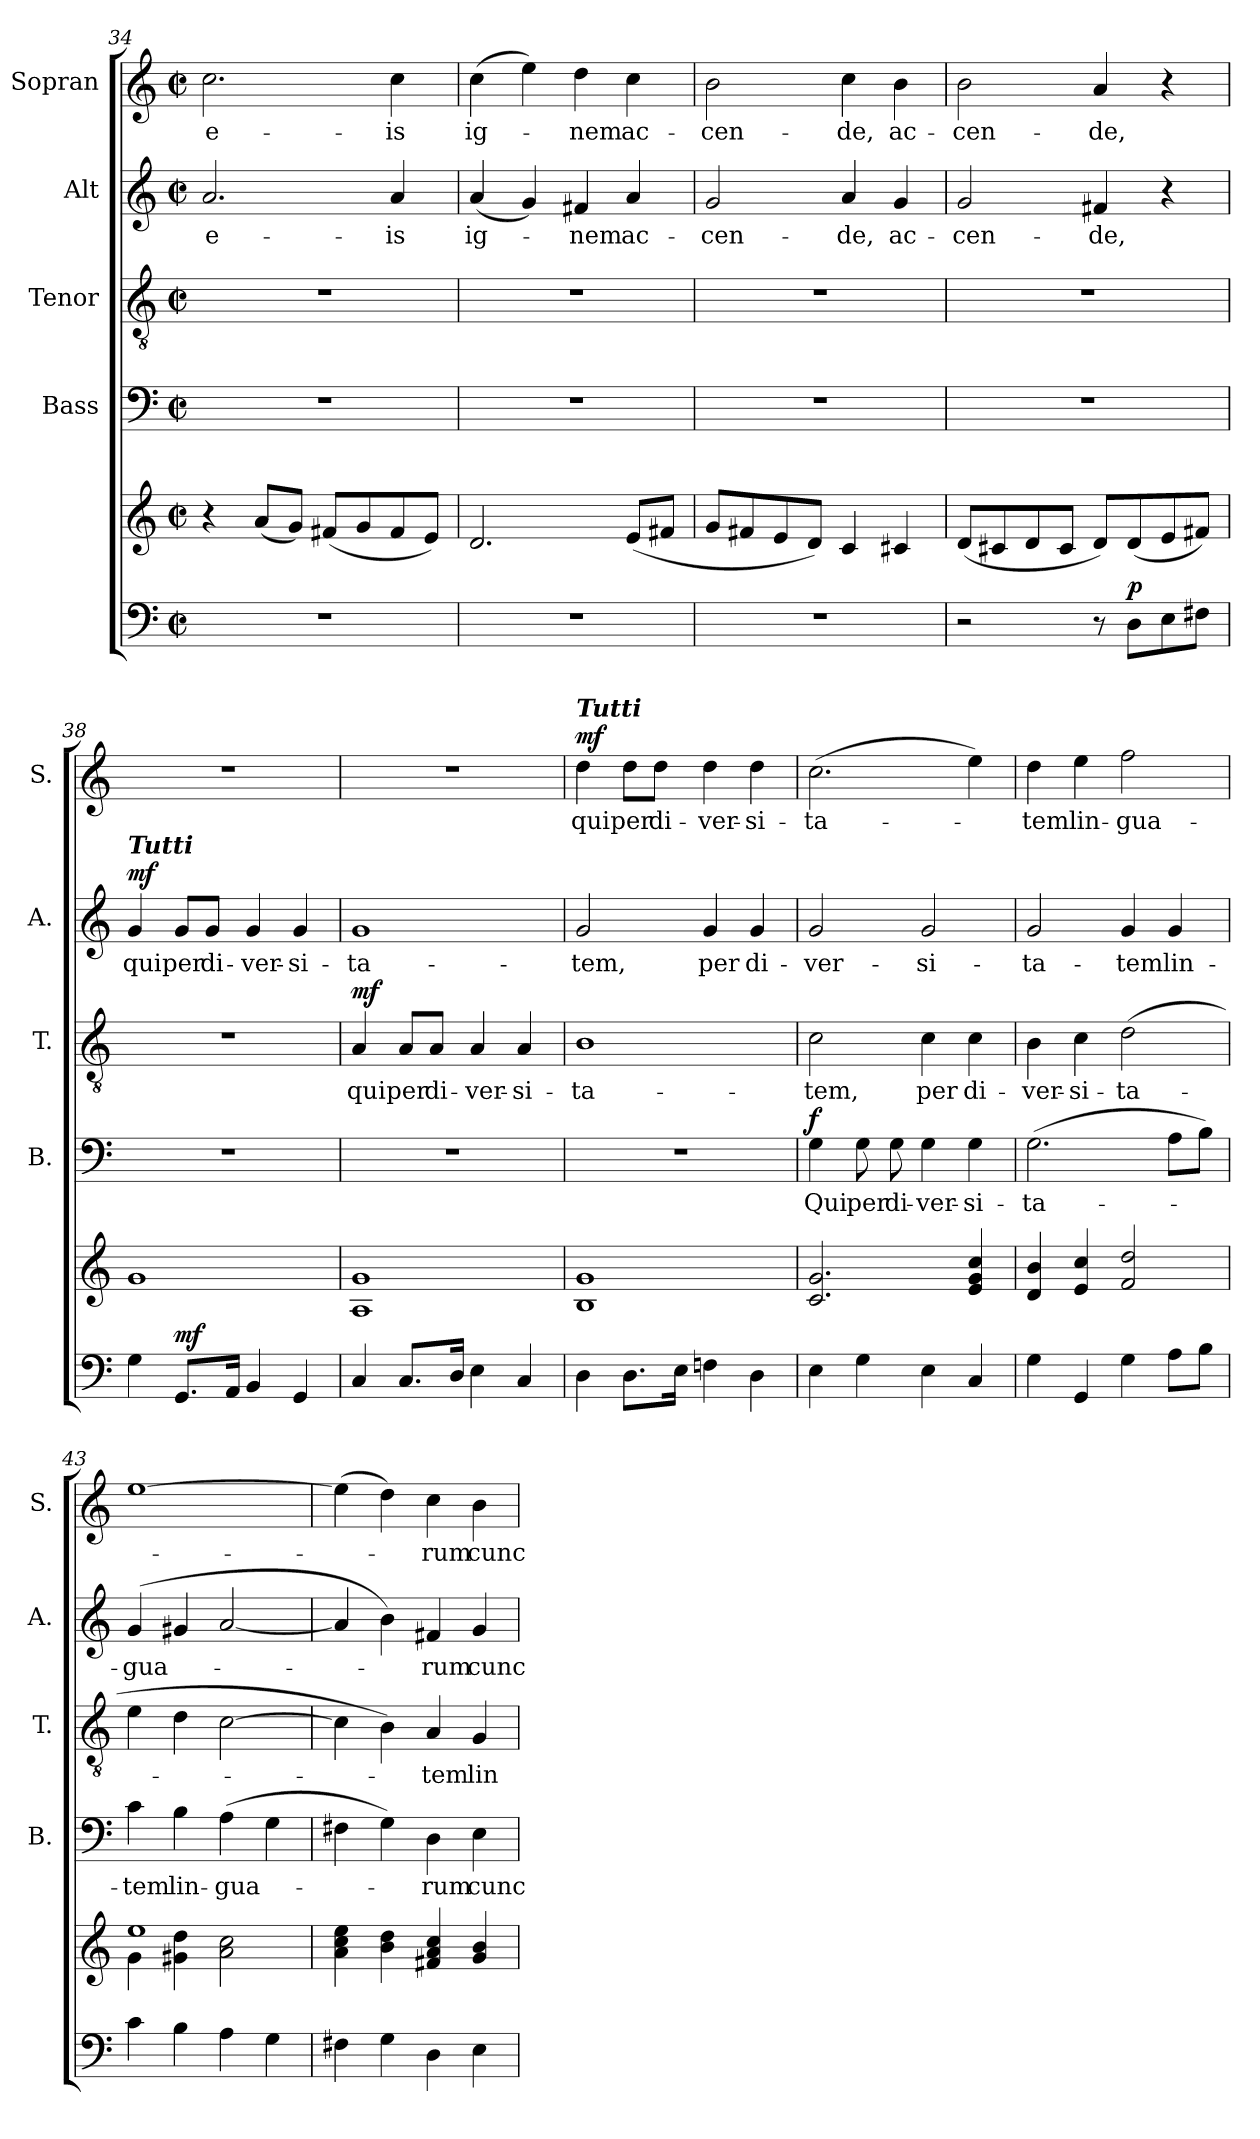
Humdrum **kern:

**kern	**kern	**dynam	**kern	**text	**dynam	**kern	**text	**dynam	**kern	**text	**dynam	**kern	**text	**dynam
*part5	*part5	*part5	*part4	*part4	*part4	*part3	*part3	*part3	*part2	*part2	*part2	*part1	*part1	*part1
*staff6	*staff5	*staff5/6	*staff4	*staff4	*staff4	*staff3	*staff3	*staff3	*staff2	*staff2	*staff2	*staff1	*staff1	*staff1
*	*	*	*I"Bass	*	*	*I"Tenor	*	*	*I"Alt	*	*	*I"Sopran	*	*
*	*	*	*I'B.	*	*	*I'T.	*	*	*I'A.	*	*	*I'S.	*	*
!!LO:PB:g=z
*clefF4	*clefG2	*	*clefF4	*	*	*clefGv2	*	*	*clefG2	*	*	*clefG2	*	*
*k[]	*k[]	*	*k[]	*	*	*k[]	*	*	*k[]	*	*	*k[]	*	*
*C:	*C:	*	*C:	*	*	*C:	*	*	*C:	*	*	*C:	*	*
*M2/2	*M2/2	*	*M2/2	*	*	*M2/2	*	*	*M2/2	*	*	*M2/2	*	*
*met(c|)	*met(c|)	*	*met(c|)	*	*	*met(c|)	*	*	*met(c|)	*	*	*met(c|)	*	*
=34	=34	=34	=34	=34	=34	=34	=34	=34	=34	=34	=34	=34	=34	=34
!	!	!	!	!	!	!	!	!	!	!LO:LY:b	!	!	!LO:LY:b	!
1r	4r	.	1r	.	.	1r	.	.	2.a/	e-	.	2.cc\	e-	.
.	(<8a/L	.	.	.	.	.	.	.	.	.	.	.	.	.
.	8g/J)	.	.	.	.	.	.	.	.	.	.	.	.	.
.	(<8f#X/L	.	.	.	.	.	.	.	.	.	.	.	.	.
.	8g/	.	.	.	.	.	.	.	.	.	.	.	.	.
!	!	!	!	!	!	!	!	!	!	!LO:LY:b	!	!	!LO:LY:b	!
.	8f#/	.	.	.	.	.	.	.	4a/	-is	.	4cc\	-is	.
.	8e/J)	.	.	.	.	.	.	.	.	.	.	.	.	.
=35	=35	=35	=35	=35	=35	=35	=35	=35	=35	=35	=35	=35	=35	=35
!	!	!	!	!	!	!	!	!	!	!LO:LY:b	!	!	!LO:LY:b	!
1r	2.d/	.	1r	.	.	1r	.	.	(<4a/	ig-	.	(>4cc\	ig-	.
.	.	.	.	.	.	.	.	.	4g/)	.	.	4ee\)	.	.
!	!	!	!	!	!	!	!	!	!	!LO:LY:b	!	!	!LO:LY:b	!
.	.	.	.	.	.	.	.	.	4f#X/	-nem	.	4dd\	-nem	.
!	!	!	!	!	!	!	!	!	!	!LO:LY:b	!	!	!LO:LY:b	!
.	(<8e/L	.	.	.	.	.	.	.	4a/	ac-	.	4cc\	ac-	.
.	8f#X/J	.	.	.	.	.	.	.	.	.	.	.	.	.
=36	=36	=36	=36	=36	=36	=36	=36	=36	=36	=36	=36	=36	=36	=36
!	!	!	!	!	!	!	!	!	!	!LO:LY:b	!	!	!LO:LY:b	!
1r	8g/L	.	1r	.	.	1r	.	.	2g/	-cen-	.	2b\	-cen-	.
.	8f#X/	.	.	.	.	.	.	.	.	.	.	.	.	.
.	8e/	.	.	.	.	.	.	.	.	.	.	.	.	.
.	8d/J)	.	.	.	.	.	.	.	.	.	.	.	.	.
!	!	!	!	!	!	!	!	!	!	!LO:LY:b	!	!	!LO:LY:b	!
.	4c/	.	.	.	.	.	.	.	4a/	-de,	.	4cc\	-de,	.
!	!	!	!	!	!	!	!	!	!	!LO:LY:b	!	!	!LO:LY:b	!
.	4c#X/	.	.	.	.	.	.	.	4g/	ac-	.	4b\	ac-	.
=37	=37	=37	=37	=37	=37	=37	=37	=37	=37	=37	=37	=37	=37	=37
!	!	!	!	!	!	!	!	!	!	!LO:LY:b	!	!	!LO:LY:b	!
2r	(<8d/L	.	1r	.	.	1r	.	.	2g/	-cen-	.	2b\	-cen-	.
.	8c#X/	.	.	.	.	.	.	.	.	.	.	.	.	.
.	8d/	.	.	.	.	.	.	.	.	.	.	.	.	.
.	8c#/J	.	.	.	.	.	.	.	.	.	.	.	.	.
!	!	!	!	!	!	!	!	!	!	!LO:LY:b	!	!	!LO:LY:b	!
8r	8d/L)	.	.	.	.	.	.	.	4f#X/	-de,	.	4a/	-de,	.
!	!	!LO:DY:a=2	!	!	!	!	!	!	!	!	!	!	!	!
8D\L	(<8d/	p	.	.	.	.	.	.	.	.	.	.	.	.
8E\	8e/	.	.	.	.	.	.	.	4r	.	.	4r	.	.
8F#X\J	8f#X/J)	.	.	.	.	.	.	.	.	.	.	.	.	.
=38	=38	=38	=38	=38	=38	=38	=38	=38	=38	=38	=38	=38	=38	=38
!	!	!	!	!	!	!	!	!	!LO:TX:a:Bi:t=Tutti	!	!	!	!	!
!	!	!	!	!	!	!	!	!	!	!LO:LY:b	!LO:DY:a	!	!	!
4G\	1g	.	1r	.	.	1r	.	.	4g/	qui	mf	1r	.	.
!	!	!LO:DY:a=2	!	!	!	!	!	!	!	!LO:LY:b	!	!	!	!
8.GG/L	.	mf	.	.	.	.	.	.	8g/L	per	.	.	.	.
!	!	!	!	!	!	!	!	!	!	!LO:LY:b	!	!	!	!
.	.	.	.	.	.	.	.	.	8g/J	di-	.	.	.	.
16AA/Jk	.	.	.	.	.	.	.	.	.	.	.	.	.	.
!	!	!	!	!	!	!	!	!	!	!LO:LY:b	!	!	!	!
4BB/	.	.	.	.	.	.	.	.	4g/	-ver-	.	.	.	.
!	!	!	!	!	!	!	!	!	!	!LO:LY:b	!	!	!	!
4GG/	.	.	.	.	.	.	.	.	4g/	-si-	.	.	.	.
!!LO:LB:g=z
=39	=39	=39	=39	=39	=39	=39	=39	=39	=39	=39	=39	=39	=39	=39
!	!	!	!	!	!	!	!LO:LY:b	!LO:DY:a	!	!LO:LY:b	!	!	!	!
4C/	1A 1g	.	1r	.	.	4A/	qui	mf	1g	-ta-	.	1r	.	.
!	!	!	!	!	!	!	!LO:LY:b	!	!	!	!	!	!	!
8.C/L	.	.	.	.	.	8A/L	per	.	.	.	.	.	.	.
!	!	!	!	!	!	!	!LO:LY:b	!	!	!	!	!	!	!
.	.	.	.	.	.	8A/J	di-	.	.	.	.	.	.	.
16D/Jk	.	.	.	.	.	.	.	.	.	.	.	.	.	.
!	!	!	!	!	!	!	!LO:LY:b	!	!	!	!	!	!	!
4E\	.	.	.	.	.	4A/	-ver-	.	.	.	.	.	.	.
!	!	!	!	!	!	!	!LO:LY:b	!	!	!	!	!	!	!
4C/	.	.	.	.	.	4A/	-si-	.	.	.	.	.	.	.
=40	=40	=40	=40	=40	=40	=40	=40	=40	=40	=40	=40	=40	=40	=40
!	!	!	!	!	!	!	!	!	!	!	!	!LO:TX:a:Bi:t=Tutti	!	!
!	!	!	!	!	!	!	!LO:LY:b	!	!	!LO:LY:b	!	!	!LO:LY:b	!LO:DY:a
4D\	1B 1g	.	1r	.	.	1B	-ta-	.	2g/	-tem,	.	4dd\	qui	mf
!	!	!	!	!	!	!	!	!	!	!	!	!	!LO:LY:b	!
8.D\L	.	.	.	.	.	.	.	.	.	.	.	8dd\L	per	.
!	!	!	!	!	!	!	!	!	!	!	!	!	!LO:LY:b	!
.	.	.	.	.	.	.	.	.	.	.	.	8dd\J	di-	.
16E\Jk	.	.	.	.	.	.	.	.	.	.	.	.	.	.
!	!	!	!	!	!	!	!	!	!	!LO:LY:b	!	!	!LO:LY:b	!
4Fn\	.	.	.	.	.	.	.	.	4g/	per	.	4dd\	-ver-	.
!	!	!	!	!	!	!	!	!	!	!LO:LY:b	!	!	!LO:LY:b	!
4D\	.	.	.	.	.	.	.	.	4g/	di-	.	4dd\	-si-	.
=41	=41	=41	=41	=41	=41	=41	=41	=41	=41	=41	=41	=41	=41	=41
!	!	!	!	!LO:LY:b	!LO:DY:a	!	!LO:LY:b	!	!	!LO:LY:b	!	!	!LO:LY:b	!
4E\	2.c/ 2.g/	.	4G\	Qui	f	2c\	-tem,	.	2g/	-ver-	.	(>2.cc\	-ta-	.
!	!	!	!	!LO:LY:b	!	!	!	!	!	!	!	!	!	!
4G\	.	.	8G\	per	.	.	.	.	.	.	.	.	.	.
!	!	!	!	!LO:LY:b	!	!	!	!	!	!	!	!	!	!
.	.	.	8G\	di-	.	.	.	.	.	.	.	.	.	.
!	!	!	!	!LO:LY:b	!	!	!LO:LY:b	!	!	!LO:LY:b	!	!	!	!
4E\	.	.	4G\	-ver-	.	4c\	per	.	2g/	-si-	.	.	.	.
!	!	!	!	!LO:LY:b	!	!	!LO:LY:b	!	!	!	!	!	!	!
4C/	4e/ 4g/ 4cc/	.	4G\	-si-	.	4c\	di-	.	.	.	.	4ee\)	.	.
=42	=42	=42	=42	=42	=42	=42	=42	=42	=42	=42	=42	=42	=42	=42
!	!	!	!	!LO:LY:b	!	!	!LO:LY:b	!	!	!LO:LY:b	!	!	!LO:LY:b	!
4G\	4d/ 4b/	.	(>2.G\	-ta-	.	4B\	-ver-	.	2g/	-ta-	.	4dd\	-tem	.
!	!	!	!	!	!	!	!LO:LY:b	!	!	!	!	!	!LO:LY:b	!
4GG/	4e/ 4cc/	.	.	.	.	4c\	-si-	.	.	.	.	4ee\	lin-	.
!	!	!	!	!	!	!	!LO:LY:b	!	!	!LO:LY:b	!	!	!LO:LY:b	!
4G\	2f/ 2dd/	.	.	.	.	(>2d\	-ta-	.	4g/	-tem	.	2ff\	-gua-	.
!	!	!	!	!	!	!	!	!	!	!LO:LY:b	!	!	!	!
8A\L	.	.	8A\L	.	.	.	.	.	4g/	lin-	.	.	.	.
8B\J	.	.	8B\J)	.	.	.	.	.	.	.	.	.	.	.
=43	=43	=43	=43	=43	=43	=43	=43	=43	=43	=43	=43	=43	=43	=43
*	*^	*	*	*	*	*	*	*	*	*	*	*	*	*
!	!	!	!	!	!LO:LY:b	!	!	!	!	!	!LO:LY:b	!	!	!	!
4c\	1ee	4g\	.	4c\	-tem	.	4e\	.	.	(4g/	-gua-	.	[1ee	.	.
!	!	!	!	!	!LO:LY:b	!	!	!	!	!	!	!	!	!	!
4B\	.	4g#X\ 4dd\	.	4B\	lin-	.	4d\	.	.	4g#X/	.	.	.	.	.
!	!	!	!	!	!LO:LY:b	!	!	!	!	!	!	!	!	!	!
4A\	.	2a\ 2cc\	.	(>4A\	-gua-	.	[2c\	.	.	[2a/	.	.	.	.	.
4G\	.	.	.	4G\	.	.	.	.	.	.	.	.	.	.	.
*	*v	*v	*	*	*	*	*	*	*	*	*	*	*	*	*
=44	=44	=44	=44	=44	=44	=44	=44	=44	=44	=44	=44	=44	=44	=44
4F#X\	4a\ 4cc\ 4ee\	.	4F#X\	.	.	4c\]	.	.	4a/]	.	.	(>4ee\]	.	.
4G\	4b\ 4dd\	.	4G\)	.	.	4B\)	.	.	4b\)	.	.	4dd\)	.	.
!	!	!	!	!LO:LY:b	!	!	!LO:LY:b	!	!	!LO:LY:b	!	!	!LO:LY:b	!
4D\	4f#X/ 4a/ 4cc/	.	4D\	-rum	.	4A/	-tem	.	4f#X/	-rum	.	4cc\	-rum	.
!	!	!	!	!LO:LY:b	!	!	!LO:LY:b	!	!	!LO:LY:b	!	!	!LO:LY:b	!
4E\	4g/ 4b/	.	4E\	cunc-	.	4G/	lin-	.	4g/	cunc-	.	4b\	cunc-	.
=	=	=	=	=	=	=	=	=	=	=	=	=	=	=
*-	*-	*-	*-	*-	*-	*-	*-	*-	*-	*-	*-	*-	*-	*-
